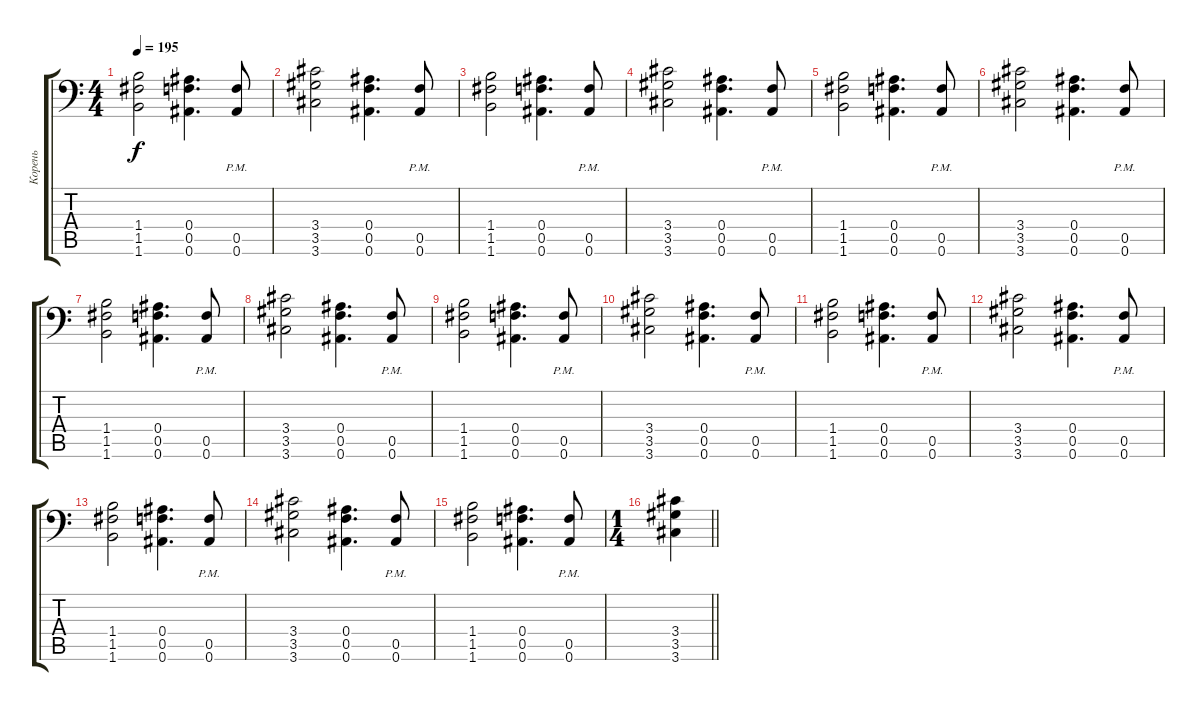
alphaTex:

\track ("Корень" "Корень") {instrument distortionguitar}
\staff {score tabs}
\tuning (C4 G3 Eb3 Bb2 F2 Bb1) {hide}
\ts (4 4)
\tempo 195
\clef f4
\ks c
(1.4 1.5 1.6).2{dy f} (0.4 0.5 0.6).4{d} (0.5{pm} 0.6{pm}).8 |
(3.4 3.5 3.6).2 (0.4 0.5 0.6).4{d} (0.5{pm} 0.6{pm}).8 |
(1.4 1.5 1.6).2 (0.4 0.5 0.6).4{d} (0.5{pm} 0.6{pm}).8 |
(3.4 3.5 3.6).2 (0.4 0.5 0.6).4{d} (0.5{pm} 0.6{pm}).8 |
(1.4 1.5 1.6).2 (0.4 0.5 0.6).4{d} (0.5{pm} 0.6{pm}).8 |
(3.4 3.5 3.6).2 (0.4 0.5 0.6).4{d} (0.5{pm} 0.6{pm}).8 |
(1.4 1.5 1.6).2 (0.4 0.5 0.6).4{d} (0.5{pm} 0.6{pm}).8 |
(3.4 3.5 3.6).2 (0.4 0.5 0.6).4{d} (0.5{pm} 0.6{pm}).8 |
(1.4 1.5 1.6).2 (0.4 0.5 0.6).4{d} (0.5{pm} 0.6{pm}).8 |
(3.4 3.5 3.6).2 (0.4 0.5 0.6).4{d} (0.5{pm} 0.6{pm}).8 |
(1.4 1.5 1.6).2 (0.4 0.5 0.6).4{d} (0.5{pm} 0.6{pm}).8 |
(3.4 3.5 3.6).2 (0.4 0.5 0.6).4{d} (0.5{pm} 0.6{pm}).8 |
(1.4 1.5 1.6).2 (0.4 0.5 0.6).4{d} (0.5{pm} 0.6{pm}).8 |
(3.4 3.5 3.6).2 (0.4 0.5 0.6).4{d} (0.5{pm} 0.6{pm}).8 |
(1.4 1.5 1.6).2 (0.4 0.5 0.6).4{d} (0.5{pm} 0.6{pm}).8 |
\ts (1 4)
\barLineRight lightlight
(3.4 3.5 3.6).4
